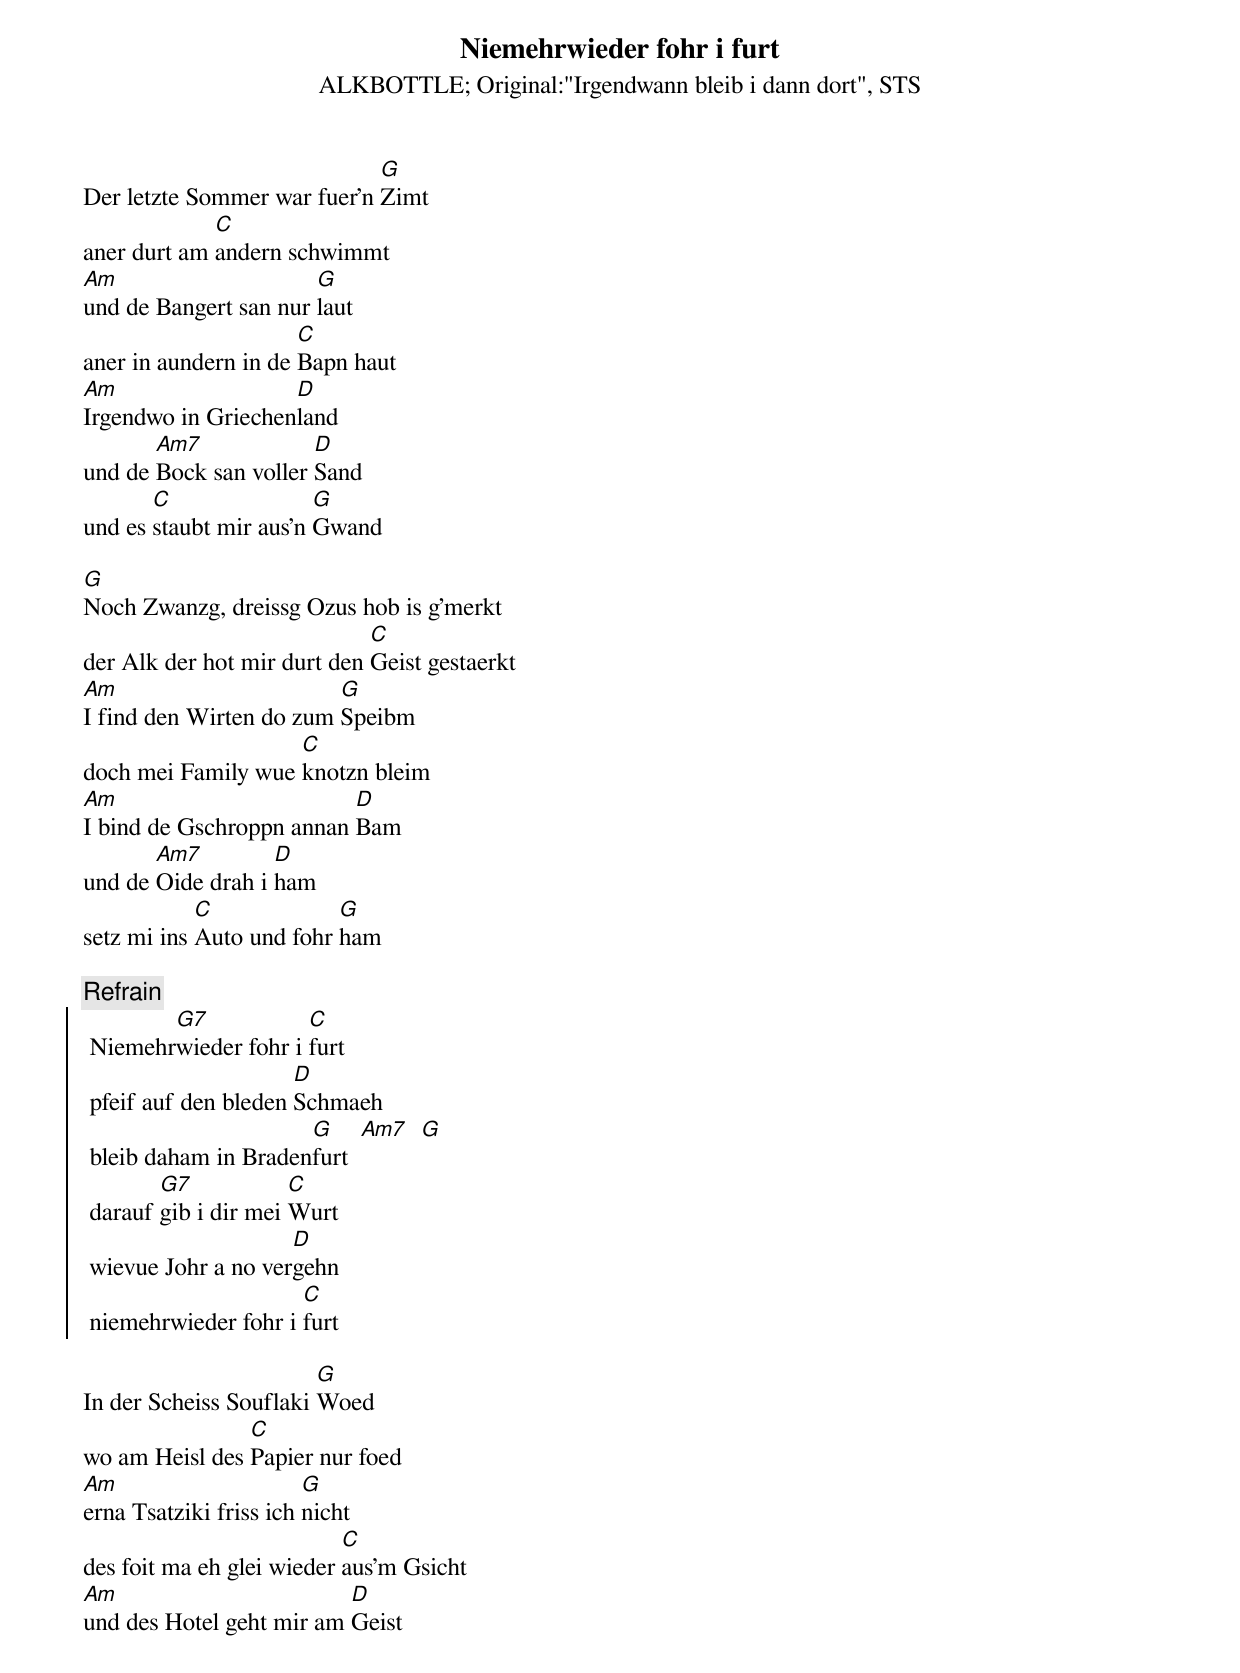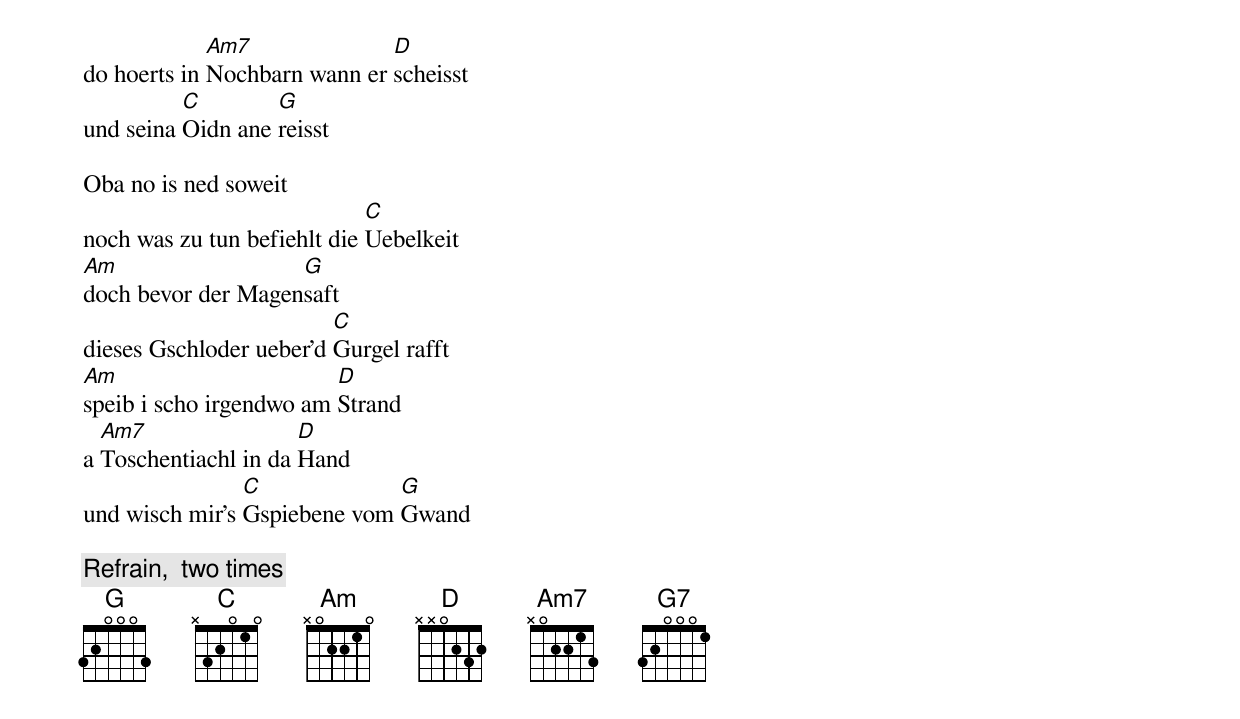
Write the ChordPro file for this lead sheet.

{t:Niemehrwieder fohr i furt}
{st:ALKBOTTLE}
{st:Original:"Irgendwann bleib i dann dort", STS}

Der letzte Sommer war fuer'n [G]Zimt
aner durt am [C]andern schwimmt
[Am]und de Bangert san nur [G]laut
aner in aundern in de [C]Bapn haut
[Am]Irgendwo in Griechen[D]land
und de [Am7]Bock san voller [D]Sand
und es [C]staubt mir aus'n [G]Gwand

[G]Noch Zwanzg, dreissg Ozus hob is g'merkt
der Alk der hot mir durt den [C]Geist gestaerkt
[Am]I find den Wirten do zum [G]Speibm
doch mei Family wue [C]knotzn bleim
[Am]I bind de Gschroppn annan [D]Bam
und de [Am7]Oide drah i [D]ham
setz mi ins [C]Auto und fohr [G]ham

{c:Refrain}
{soc}
	Niemehr[G7]wieder fohr i [C]furt
	pfeif auf den bleden [D]Schmaeh
	bleib daham in Braden[G]furt  [Am7]  [G]
	darauf [G7]gib i dir mei [C]Wurt
	wievue Johr a no ver[D]gehn
	niemehrwieder fohr i [C]furt
{eoc}

In der Scheiss Souflaki [G]Woed
wo am Heisl des [C]Papier nur foed
[Am]erna Tsatziki friss ich [G]nicht
des foit ma eh glei wieder [C]aus'm Gsicht
[Am]und des Hotel geht mir am [D]Geist
do hoerts in [Am7]Nochbarn wann er [D]scheisst
und seina [C]Oidn ane [G]reisst

Oba no is ned soweit
noch was zu tun befiehlt die [C]Uebelkeit
[Am]doch bevor der Magen[G]saft
dieses Gschloder ueber'd [C]Gurgel rafft
[Am]speib i scho irgendwo am [D]Strand
a [Am7]Toschentiachl in da [D]Hand
und wisch mir's [C]Gspiebene vom [G]Gwand

{c:Refrain,  two times}
